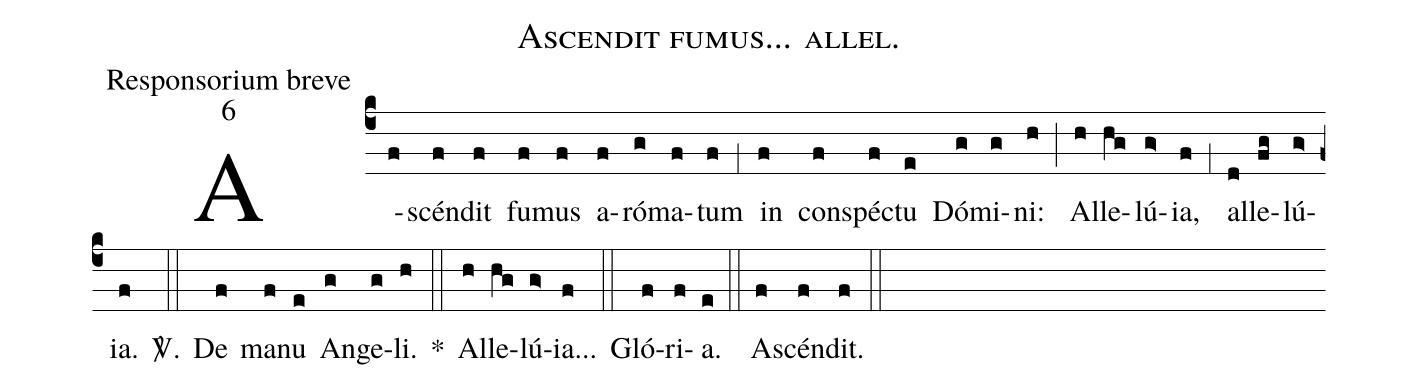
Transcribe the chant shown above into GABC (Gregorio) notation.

name:Ascendit fumus... allel.;
office-part:Responsorium breve;
mode:6;
%%
(c4) A(f)scén(f)dit(f) fu(f)mus(f) a(f)ró(g)ma(f)tum(f) (;1) in(f) con(f)spé(f)ctu(e) Dó(g)mi(g)ni:(h) (;) Al(h)le(hg)lú(g>)ia,(f) (;1) al(d)le(fg)lú(g>)ia.(f) <sp>V/</sp>.(::) De(f) ma(f)nu(e) An(g)ge(g)li.(h) *(::) Al(h)le(hg)lú(g>)ia...(f) (::) Gló(f)ri(f)a.(e) (::) A(f)scén(f)dit.(f) (::)
